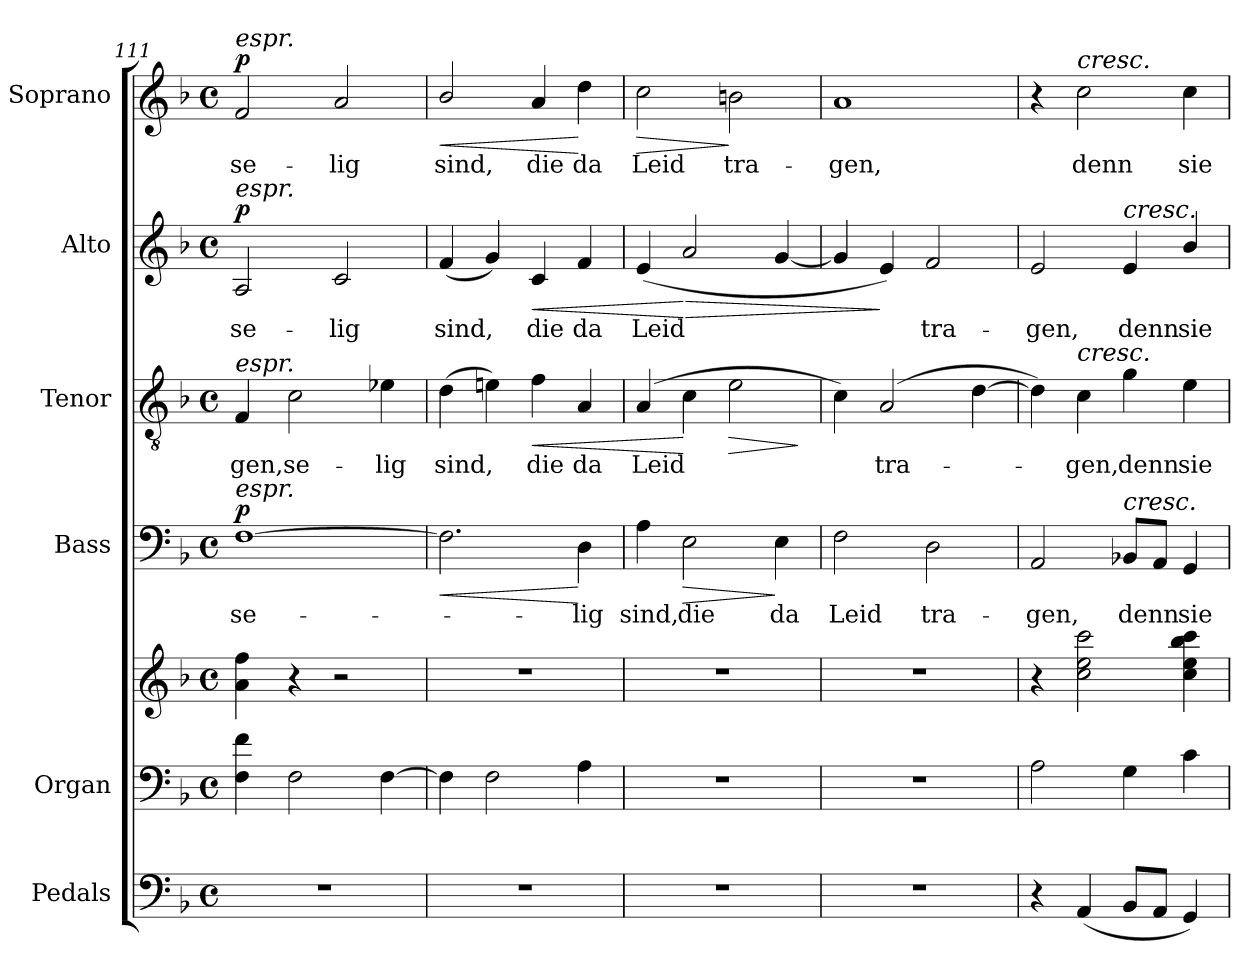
**kern	**kern	**kern	**kern	**text	**dynam	**kern	**text	**dynam	**kern	**text	**dynam	**kern	**text	**dynam
*part6	*part5	*part5	*part4	*part4	*part4	*part3	*part3	*part3	*part2	*part2	*part2	*part1	*part1	*part1
*staff7	*staff6	*staff5	*staff4	*staff4	*staff4	*staff3	*staff3	*staff3	*staff2	*staff2	*staff2	*staff1	*staff1	*staff1
*I"Pedals	*I"Organ	*	*I"Bass	*	*	*I"Tenor	*	*	*I"Alto	*	*	*I"Soprano	*	*
*	*I'Org.	*	*I'B.	*	*	*I'T.	*	*	*I'A.	*	*	*I'S.	*	*
*clefF4	*clefF4	*clefG2	*clefF4	*	*	*clefGv2	*	*	*clefG2	*	*	*clefG2	*	*
*	*	*	*	*	*	*ITrd7c12	*	*	*	*	*	*	*	*
*k[b-]	*k[b-]	*k[b-]	*k[b-]	*	*	*k[b-]	*	*	*k[b-]	*	*	*k[b-]	*	*
*F:	*F:	*F:	*F:	*	*	*F:	*	*	*F:	*	*	*F:	*	*
*M4/4	*M4/4	*M4/4	*M4/4	*	*	*M4/4	*	*	*M4/4	*	*	*M4/4	*	*
*met(c)	*met(c)	*met(c)	*met(c)	*	*	*met(c)	*	*	*met(c)	*	*	*met(c)	*	*
=111	=111	=111	=111	=111	=111	=111	=111	=111	=111	=111	=111	=111	=111	=111
!	!	!	!	!LO:LY:b:color=#000000	!	!	!	!	!	!	!	!	!	!
!	!	!	!	!	!	!	!LO:LY:b:color=#000000	!	!	!	!	!	!	!
!	!	!	!	!	!	!	!	!	!	!LO:LY:b:color=#000000	!	!	!	!
!	!	!	!	!	!	!	!	!	!	!	!	!LO:TX:a:i:t=espr.	!	!
!	!	!	!	!	!	!	!	!	!LO:TX:a:i:t=espr.	!	!	!	!	!
!	!	!	!	!	!	!LO:TX:a:i:t=espr.	!	!	!	!	!	!	!	!
!	!	!	!LO:TX:a:i:t=espr.	!	!	!	!	!	!	!	!	!	!	!
!	!	!	!	!	!	!	!	!	!	!	!	!	!LO:LY:b:color=#000000	!
1r	4Fi\ 4fi	4ai\ 4ffi	[1Fi	se-	p	4FFi/	-gen,	.	2Ai/	se-	p	2fi/	se-	p
!	!	!	!	!	!	!	!LO:LY:b:color=#000000	!	!	!	!	!	!	!
.	2Fi\	4r	.	.	.	2Ci\	se-	.	.	.	.	.	.	.
!	!	!	!	!	!	!	!	!	!	!LO:LY:b:color=#000000	!	!	!	!
!	!	!	!	!	!	!	!	!	!	!	!	!	!LO:LY:b:color=#000000	!
.	.	2r	.	.	.	.	.	.	2ci/	-lig	.	2ai/	-lig	.
!	!	!	!	!	!	!	!LO:LY:b:color=#000000	!	!	!	!	!	!	!
.	[4Fi\	.	.	.	.	4E-Xi\	-lig	.	.	.	.	.	.	.
=112	=112	=112	=112	=112	=112	=112	=112	=112	=112	=112	=112	=112	=112	=112
!	!	!	!	!	!LO:HP:b	!	!	!	!	!	!	!	!	!
!	!	!	!	!	!	!	!LO:LY:b:color=#000000	!	!	!	!	!	!	!
!	!	!	!	!	!	!	!	!	!	!LO:LY:b:color=#000000	!	!	!	!
!	!	!	!	!	!	!	!	!	!	!	!	!	!LO:LY:b:color=#000000	!LO:HP:b
1r	4Fi\]	1r	2.Fi\]	.	<	(4Di\	sind,	.	(4fi/	sind,	.	2b-i/	sind,	<
.	2Fi\	.	.	.	.	4Eni\)	.	.	4gi/)	.	.	.	.	.
!	!	!	!	!	!	!	!LO:LY:b:color=#000000	!LO:HP:b	!	!	!	!	!	!
!	!	!	!	!	!	!	!	!	!	!LO:LY:b:color=#000000	!LO:HP:b	!	!	!
!	!	!	!	!	!	!	!	!	!	!	!	!	!LO:LY:b:color=#000000	!
.	.	.	.	.	.	4Fi\	die	<	4ci/	die	<	4ai/	die	.
!	!	!	!	!LO:LY:b:color=#000000	!	!	!	!	!	!	!	!	!	!
!	!	!	!	!	!	!	!LO:LY:b:color=#000000	!	!	!	!	!	!	!
!	!	!	!	!	!	!	!	!	!	!LO:LY:b:color=#000000	!	!	!	!
!	!	!	!	!	!	!	!	!	!	!	!	!	!LO:LY:b:color=#000000	!
.	4Ai\	.	4Di\	-lig	[	4AAi/	da	.	4fi/	da	.	4ddi\	da	[
!!LO:PB:g=z
=113	=113	=113	=113	=113	=113	=113	=113	=113	=113	=113	=113	=113	=113	=113
!	!	!	!	!LO:LY:b:color=#000000	!	!	!	!	!	!	!	!	!	!
!	!	!	!	!	!	!	!LO:LY:b:color=#000000	!	!	!	!	!	!	!
!	!	!	!	!	!	!	!	!	!	!LO:LY:b:color=#000000	!	!	!	!
!	!	!	!	!	!	!	!	!	!	!	!	!	!LO:LY:b:color=#000000	!LO:HP:b
1r	1r	1r	4Ai\	sind,	.	(4AAi/	Leid	.	(4ei/	Leid	.	2cci\	Leid	>
!	!	!	!	!LO:LY:b:color=#000000	!LO:HP:b	!	!	!	!	!	!LO:HP:n=1:b	!	!	!
.	.	.	2Ei\	die	>	4Ci\	.	[	2ai/	.	[ >	.	.	.
!	!	!	!	!	!	!	!	!LO:HP:b	!	!	!	!	!	!
!	!	!	!	!	!	!	!	!	!	!	!	!	!LO:LY:b:color=#000000	!
.	.	.	.	.	.	2Ei\	.	>	.	.	.	2bni\	tra-	]
!	!	!	!	!LO:LY:b:color=#000000	!	!	!	!	!	!	!	!	!	!
.	.	.	4Ei\	da	]	.	.	.	[4gi/	.	.	.	.	.
.	.	.	.	.	.	.	.	]	.	.	.	.	.	.
=114	=114	=114	=114	=114	=114	=114	=114	=114	=114	=114	=114	=114	=114	=114
!	!	!	!	!LO:LY:b:color=#000000	!	!	!	!	!	!	!	!	!	!
!	!	!	!	!	!	!	!	!	!	!	!	!	!LO:LY:b:color=#000000	!
1r	1r	1r	2Fi\	Leid	.	4Ci\)	.	.	4gi/]	.	.	1ai	-gen,	.
!	!	!	!	!	!	!	!LO:LY:b:color=#000000	!	!	!	!	!	!	!
.	.	.	.	.	.	(2AAi/	tra-	.	4ei/)	.	]	.	.	.
!	!	!	!	!LO:LY:b:color=#000000	!	!	!	!	!	!	!	!	!	!
!	!	!	!	!	!	!	!	!	!	!LO:LY:b:color=#000000	!	!	!	!
.	.	.	2Di\	tra-	.	.	.	.	2fi/	tra-	.	.	.	.
.	.	.	.	.	.	[4Di\	.	.	.	.	.	.	.	.
=115	=115	=115	=115	=115	=115	=115	=115	=115	=115	=115	=115	=115	=115	=115
!	!	!	!	!LO:LY:b:color=#000000	!	!	!	!	!	!	!	!	!	!
!	!	!	!	!	!	!	!	!	!	!LO:LY:b:color=#000000	!	!	!	!
4r	2Ai\	4r	2AAi/	-gen,	.	4Di\])	.	.	2ei/	-gen,	.	4r	.	.
!	!	!	!	!	!	!	!LO:LY:b:color=#000000	!	!	!	!	!	!	!
!	!	!	!	!	!	!	!	!	!	!	!	!LO:TX:a:i:t=cresc.	!	!
!	!	!	!	!	!	!LO:TX:a:i:t=cresc.	!	!	!	!	!	!	!	!
!	!	!	!	!	!	!	!	!	!	!	!	!	!LO:LY:b:color=#000000	!
(4AAi/	.	2cci\ 2eei 2ccci	.	.	.	4Ci\	-gen,	.	.	.	.	2cci\	denn	.
!	!	!	!	!LO:LY:b:color=#000000	!	!	!	!	!	!	!	!	!	!
!	!	!	!	!	!	!	!LO:LY:b:color=#000000	!	!	!	!	!	!	!
!	!	!	!	!	!	!	!	!	!LO:TX:a:i:t=cresc.	!	!	!	!	!
!	!	!	!LO:TX:a:i:t=cresc.	!	!	!	!	!	!	!	!	!	!	!
!	!	!	!	!	!	!	!	!	!	!LO:LY:b:color=#000000	!	!	!	!
8BB-i/L	4Gi\	.	8BB-Xi/L	denn	.	4Gi\	denn	.	4ei/	denn	.	.	.	.
8AAi/J	.	.	8AAi/J	.	.	.	.	.	.	.	.	.	.	.
!	!	!	!	!LO:LY:b:color=#000000	!	!	!	!	!	!	!	!	!	!
!	!	!	!	!	!	!	!LO:LY:b:color=#000000	!	!	!	!	!	!	!
!	!	!	!	!	!	!	!	!	!	!LO:LY:b:color=#000000	!	!	!	!
!	!	!	!	!	!	!	!	!	!	!	!	!	!LO:LY:b:color=#000000	!
4GGi/)	4ci\	4cci\ 4eei 4bb-i 4ccci	4GGi/	sie	.	4Ei\	sie	.	4b-i/	sie	.	4cci\	sie	.
=	=	=	=	=	=	=	=	=	=	=	=	=	=	=
*-	*-	*-	*-	*-	*-	*-	*-	*-	*-	*-	*-	*-	*-	*-
